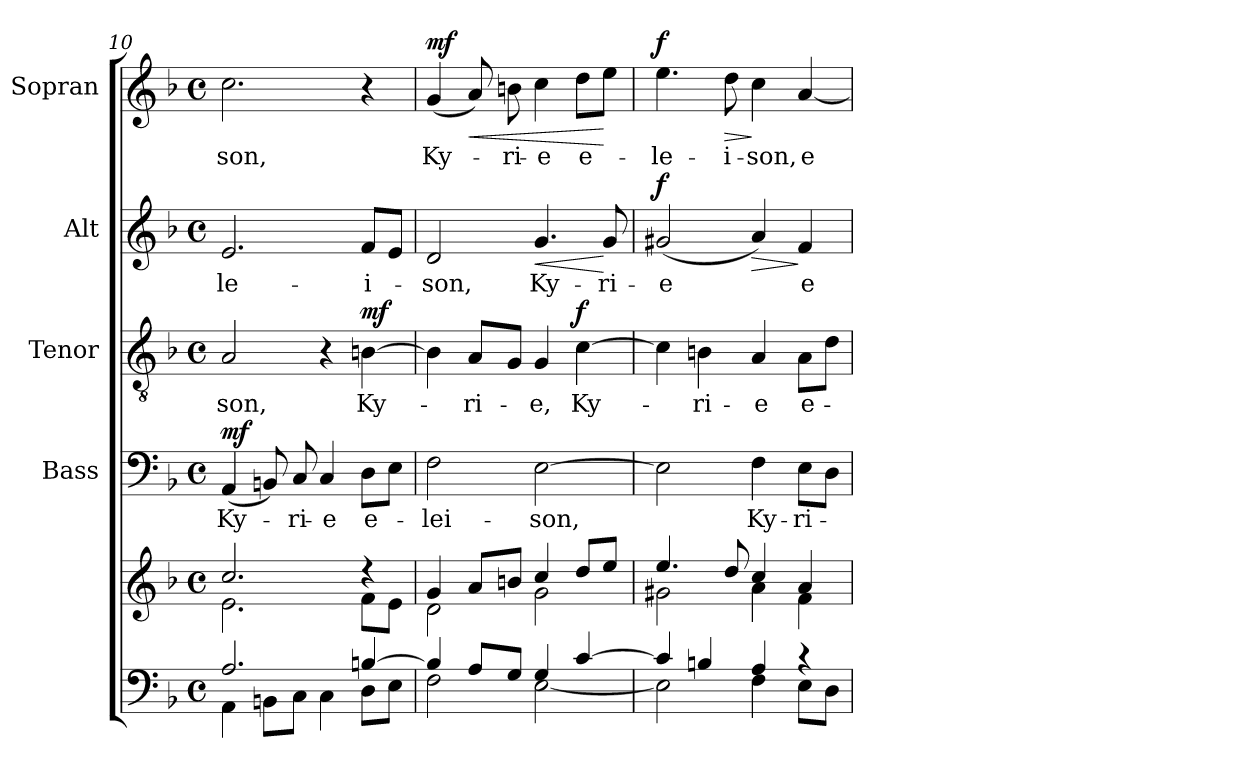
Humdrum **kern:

**kern	**kern	**kern	**text	**dynam	**kern	**text	**dynam	**kern	**text	**dynam	**kern	**text	**dynam
*part5	*part5	*part4	*part4	*part4	*part3	*part3	*part3	*part2	*part2	*part2	*part1	*part1	*part1
*staff6	*staff5	*staff4	*staff4	*staff4	*staff3	*staff3	*staff3	*staff2	*staff2	*staff2	*staff1	*staff1	*staff1
*	*	*I"Bass	*	*	*I"Tenor	*	*	*I"Alt	*	*	*I"Sopran	*	*
*	*	*I'B.	*	*	*I'T.	*	*	*I'A.	*	*	*I'S.	*	*
*clefF4	*clefG2	*clefF4	*	*	*clefGv2	*	*	*clefG2	*	*	*clefG2	*	*
*k[b-]	*k[b-]	*k[b-]	*	*	*k[b-]	*	*	*k[b-]	*	*	*k[b-]	*	*
*F:	*F:	*F:	*	*	*F:	*	*	*F:	*	*	*F:	*	*
*M4/4	*M4/4	*M4/4	*	*	*M4/4	*	*	*M4/4	*	*	*M4/4	*	*
*met(c)	*met(c)	*met(c)	*	*	*met(c)	*	*	*met(c)	*	*	*met(c)	*	*
=10	=10	=10	=10	=10	=10	=10	=10	=10	=10	=10	=10	=10	=10
*^	*^	*	*	*	*	*	*	*	*	*	*	*	*
!	!	!	!	!	!LO:LY:b	!LO:DY:a	!	!LO:LY:b	!	!	!LO:LY:b	!	!	!LO:LY:b	!
2.A/	4AA\	2.cc/	2.e\	(<4AA/	Ky-	mf	2A/	-son,	.	2.e/	-le-	.	2.cc\	-son,	.
.	8BBn\L	.	.	8BBn/)	.	.	.	.	.	.	.	.	.	.	.
!	!	!	!	!	!LO:LY:b	!	!	!	!	!	!	!	!	!	!
.	8C\J	.	.	8C/	-ri-	.	.	.	.	.	.	.	.	.	.
!	!	!	!	!	!LO:LY:b	!	!	!	!	!	!	!	!	!	!
.	4C\	.	.	4C/	-e	.	4r	.	.	.	.	.	.	.	.
!	!	!	!	!	!LO:LY:b	!	!	!LO:LY:b	!LO:DY:a	!	!LO:LY:b	!	!	!	!
[>4Bn/	8D\L	4rdd	8f\L	8D\L	e-	.	[4Bn\	Ky-	mf	8f/L	-i-	.	4r	.	.
.	8E\J	.	8e\J	8E\J	.	.	.	.	.	8e/J	.	.	.	.	.
!!LO:PB:g=z
=11	=11	=11	=11	=11	=11	=11	=11	=11	=11	=11	=11	=11	=11	=11	=11
!	!	!	!	!	!LO:LY:b	!	!	!	!	!	!LO:LY:b	!	!	!LO:LY:b	!LO:DY:a
4B/]	2F\	4g/	2d\	2F\	-lei-	.	4B\]	.	.	2d/	-son,	.	(<4g/	Ky-	mf
!	!	!	!	!	!	!	!	!LO:LY:b	!	!	!	!	!	!	!LO:HP:b
8A/L	.	8a/L	.	.	.	.	8A/L	-ri-	.	.	.	.	8a/)	.	<
!	!	!	!	!	!	!	!	!	!	!	!	!	!	!LO:LY:b	!
8G/J	.	8bn/J	.	.	.	.	8G/J	.	.	.	.	.	8bn\	-ri-	.
!	!	!	!	!	!LO:LY:b	!	!	!LO:LY:b	!	!	!LO:LY:b	!LO:HP:b	!	!LO:LY:b	!
4G/	[<2E\	4cc/	2g\	[2E\	-son,	.	4G/	-e,	.	4.g/	Ky-	<	4cc\	-e	.
!	!	!	!	!	!	!	!	!LO:LY:b	!LO:DY:a	!	!	!	!	!LO:LY:b	!
[>4c/	.	8dd/L	.	.	.	.	[4c\	Ky-	f	.	.	.	8dd\L	e-	.
!	!	!	!	!	!	!	!	!	!	!	!LO:LY:b	!	!	!	!
.	.	8ee/J	.	.	.	.	.	.	.	8g/	-ri-	[	8ee\J	.	[
=12	=12	=12	=12	=12	=12	=12	=12	=12	=12	=12	=12	=12	=12	=12	=12
!	!	!	!	!	!	!	!	!	!	!	!LO:LY:b	!LO:DY:a	!	!LO:LY:b	!LO:DY:a
4c/]	2E\]	4.ee/	2g#X\	2E\]	.	.	4c\]	.	.	(<2g#X/	-e	f	4.ee\	-le-	f
!	!	!	!	!	!	!	!	!LO:LY:b	!	!	!	!	!	!	!
4Bn/	.	.	.	.	.	.	4Bn\	-ri-	.	.	.	.	.	.	.
!	!	!	!	!	!	!	!	!	!	!	!	!	!	!LO:LY:b	!LO:HP:b
.	.	8dd/	.	.	.	.	.	.	.	.	.	.	8dd\	-i-	>
!	!	!	!	!	!LO:LY:b	!	!	!LO:LY:b	!	!	!	!LO:HP:b	!	!LO:LY:b	!
4A/	4F\	4cc/	4a\	4F\	Ky-	.	4A/	-e	.	4a/)	.	>	4cc\	-son,	]
!	!	!	!	!	!LO:LY:b	!	!	!LO:LY:b	!	!	!LO:LY:b	!	!	!LO:LY:b	!
4rc	8E\L	4a/	4f\	8E\L	-ri-	.	8A\L	e-	.	4f/	e-	]	[4a/	e-	.
.	8D\J	.	.	8D\J	.	.	8d\J	.	.	.	.	.	.	.	.
*v	*v	*	*	*	*	*	*	*	*	*	*	*	*	*	*
*	*v	*v	*	*	*	*	*	*	*	*	*	*	*	*
=	=	=	=	=	=	=	=	=	=	=	=	=	=
*-	*-	*-	*-	*-	*-	*-	*-	*-	*-	*-	*-	*-	*-
